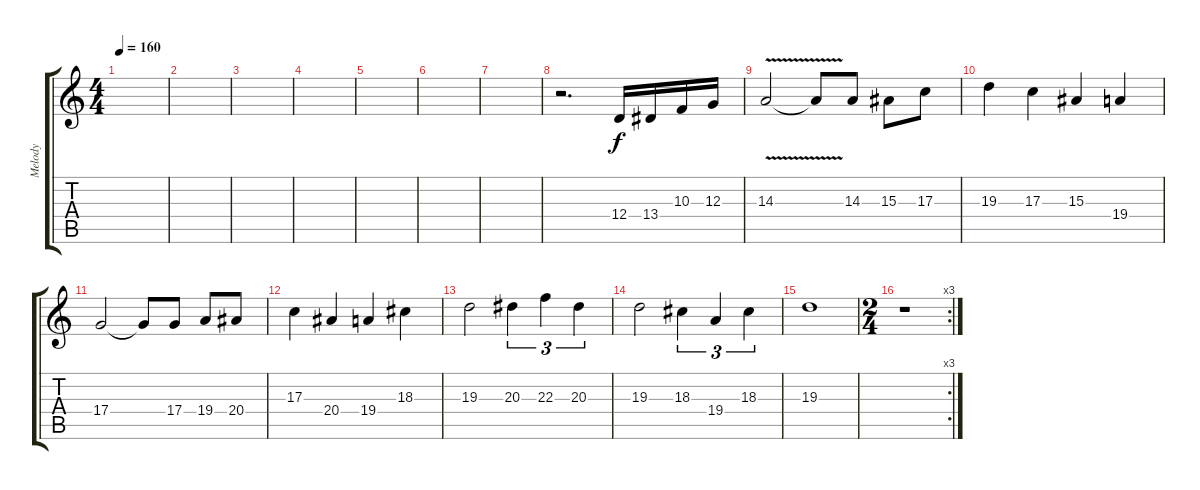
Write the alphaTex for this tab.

\track ("Melody" "Melody") {instrument lead8bassandlead}
\staff {score tabs}
\tuning (E4 B3 G3 D3 A2 E2) {hide}
\ts (4 4)
\tempo 160
\clef g2
\ks c
|
|
|
|
|
|
|
r.2{d} 12.4.16 13.4.16 10.3.16 12.3.16 |
14.3{v}.2 14.3{t}.8 14.3.8 15.3.8 17.3.8 |
19.3.4 17.3.4 15.3.4 19.4.4 |
17.4.2 17.4{t}.8 17.4.8 19.4.8 20.4.8 |
17.3.4 20.4.4 19.4.4 18.3.4 |
19.3.2 20.3.4{tu (3 2)} 22.3.4{tu (3 2)} 20.3.4{tu (3 2)} |
19.3.2 18.3.4{tu (3 2)} 19.4.4{tu (3 2)} 18.3.4{tu (3 2)} |
19.3.1 |
\rc 3
\ts (2 4)
r.1
